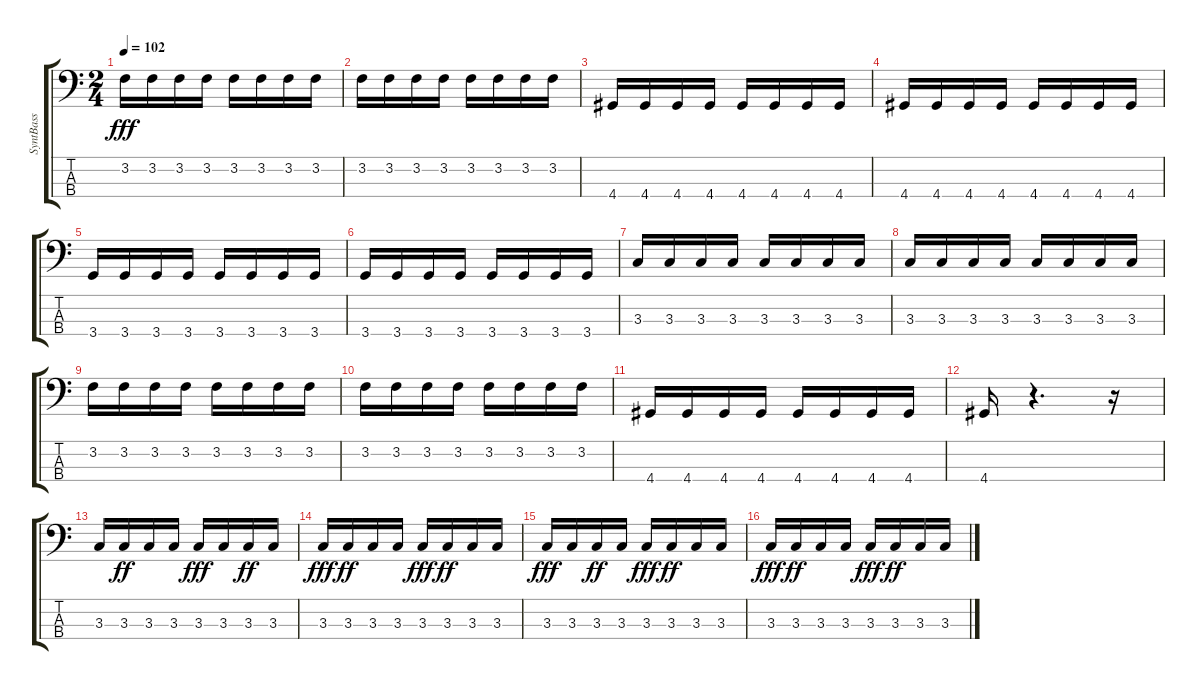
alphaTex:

\track ("SyntBass" "SyntBass") {instrument synthbass1}
\staff {score tabs}
\tuning (G2 D2 A1 E1) {hide}
\ts (2 4)
\tempo 102
\clef f4
\ks c
3.2.16{dy fff} 3.2.16 3.2.16 3.2.16 3.2.16 3.2.16 3.2.16 3.2.16 |
3.2.16 3.2.16 3.2.16 3.2.16 3.2.16 3.2.16 3.2.16 3.2.16 |
4.4.16 4.4.16 4.4.16 4.4.16 4.4.16 4.4.16 4.4.16 4.4.16 |
4.4.16 4.4.16 4.4.16 4.4.16 4.4.16 4.4.16 4.4.16 4.4.16 |
3.4.16 3.4.16 3.4.16 3.4.16 3.4.16 3.4.16 3.4.16 3.4.16 |
3.4.16 3.4.16 3.4.16 3.4.16 3.4.16 3.4.16 3.4.16 3.4.16 |
3.3.16 3.3.16 3.3.16 3.3.16 3.3.16 3.3.16 3.3.16 3.3.16 |
3.3.16 3.3.16 3.3.16 3.3.16 3.3.16 3.3.16 3.3.16 3.3.16 |
3.2.16 3.2.16 3.2.16 3.2.16 3.2.16 3.2.16 3.2.16 3.2.16 |
3.2.16 3.2.16 3.2.16 3.2.16 3.2.16 3.2.16 3.2.16 3.2.16 |
4.4.16 4.4.16 4.4.16 4.4.16 4.4.16 4.4.16 4.4.16 4.4.16 |
4.4.16 r.4{d} r.16 |
3.3.16 3.3.16{dy ff} 3.3.16 3.3.16 3.3.16{dy fff} 3.3.16 3.3.16{dy ff} 3.3.16 |
3.3.16{dy fff} 3.3.16{dy ff} 3.3.16 3.3.16 3.3.16{dy fff} 3.3.16{dy ff} 3.3.16 3.3.16 |
3.3.16{dy fff} 3.3.16 3.3.16{dy ff} 3.3.16 3.3.16{dy fff} 3.3.16{dy ff} 3.3.16 3.3.16 |
3.3.16{dy fff} 3.3.16{dy ff} 3.3.16 3.3.16 3.3.16{dy fff} 3.3.16{dy ff} 3.3.16 3.3.16
